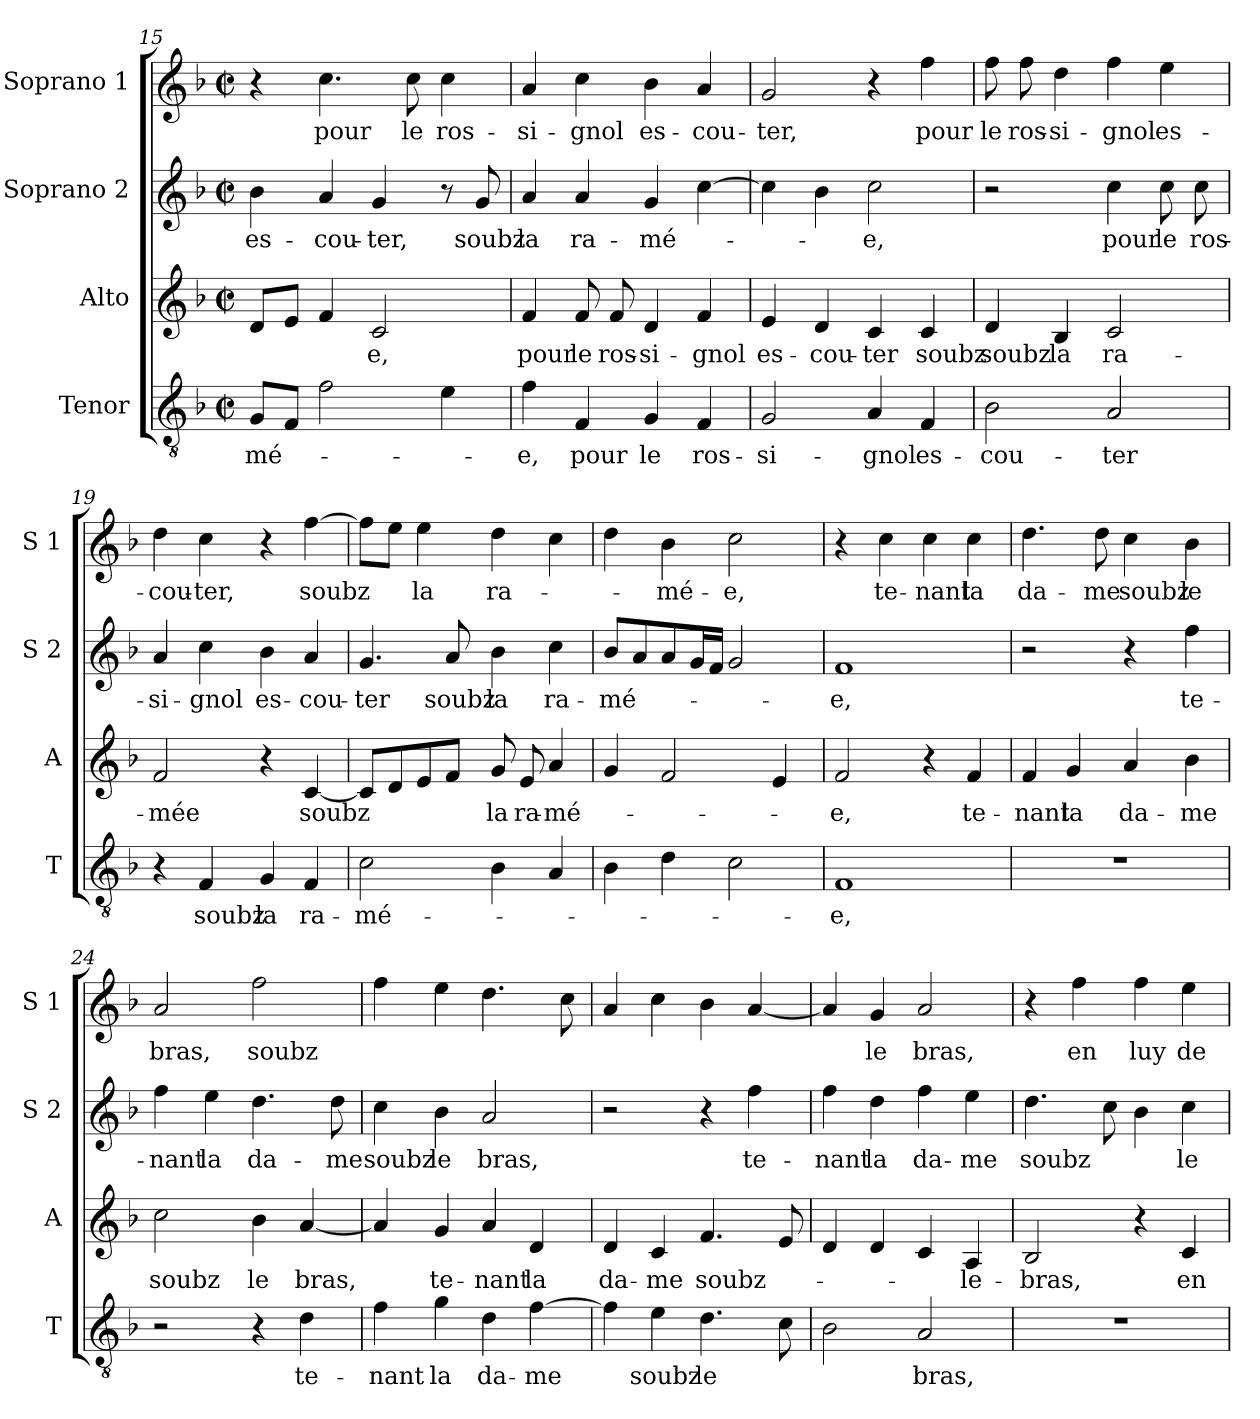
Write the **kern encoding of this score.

**kern	**text	**kern	**text	**kern	**text	**kern	**text
*part4	*part4	*part3	*part3	*part2	*part2	*part1	*part1
*staff4	*staff4	*staff3	*staff3	*staff2	*staff2	*staff1	*staff1
*I"Tenor	*	*I"Alto	*	*I"Soprano 2	*	*I"Soprano 1	*
*I'T	*	*I'A	*	*I'S 2	*	*I'S 1	*
*clefGv2	*	*clefG2	*	*clefG2	*	*clefG2	*
*k[b-]	*	*k[b-]	*	*k[b-]	*	*k[b-]	*
*F:	*	*F:	*	*F:	*	*F:	*
*M2/2	*	*M2/2	*	*M2/2	*	*M2/2	*
*met(c|)	*	*met(c|)	*	*met(c|)	*	*met(c|)	*
=15	=15	=15	=15	=15	=15	=15	=15
!	!LO:LY:b	!	!	!	!LO:LY:b	!	!
8G/L	-mé-	8d/L	.	4b-\	es-	4r	.
8F/J	.	8e/J	.	.	.	.	.
!	!	!	!	!	!LO:LY:b	!	!LO:LY:b
2f\	.	4f/	.	4a/	-cou-	4.cc\	pour
!	!	!	!LO:LY:b	!	!LO:LY:b	!	!
.	.	2c/	-e,	4g/	-ter,	.	.
!	!	!	!	!	!	!	!LO:LY:b
.	.	.	.	.	.	8cc\	le
!	!	!	!	!	!	!	!LO:LY:b
4e\	.	.	.	8r	.	4cc\	ros-
!	!	!	!	!	!LO:LY:b	!	!
.	.	.	.	8g/	soubz	.	.
=16	=16	=16	=16	=16	=16	=16	=16
!	!LO:LY:b	!	!LO:LY:b	!	!LO:LY:b	!	!LO:LY:b
4f\	-e,	4f/	pour	4a/	la	4a/	-si-
!	!LO:LY:b	!	!LO:LY:b	!	!LO:LY:b	!	!LO:LY:b
4F/	pour	8f/	le	4a/	ra-	4cc\	-gnol
!	!	!	!LO:LY:b	!	!	!	!
.	.	8f/	ros-	.	.	.	.
!	!LO:LY:b	!	!LO:LY:b	!	!LO:LY:b	!	!LO:LY:b
4G/	le	4d/	-si-	4g/	-mé-	4b-\	es-
!	!LO:LY:b	!	!LO:LY:b	!	!	!	!LO:LY:b
4F/	ros-	4f/	-gnol	[4cc\	.	4a/	-cou-
!!LO:PB:g=z
=17	=17	=17	=17	=17	=17	=17	=17
!	!LO:LY:b	!	!LO:LY:b	!	!	!	!LO:LY:b
2G/	-si-	4e/	es-	4cc\]	.	2g/	-ter,
!	!	!	!LO:LY:b	!	!	!	!
.	.	4d/	-cou-	4b-\	.	.	.
!	!LO:LY:b	!	!LO:LY:b	!	!LO:LY:b	!	!
4A/	-gnol	4c/	-ter	2cc\	-e,	4r	.
!	!LO:LY:b	!	!LO:LY:b	!	!	!	!LO:LY:b
4F/	es-	4c/	soubz	.	.	4ff\	pour
=18	=18	=18	=18	=18	=18	=18	=18
!	!LO:LY:b	!	!LO:LY:b	!	!	!	!LO:LY:b
2B-\	-cou-	4d/	soubz	2r	.	8ff\	le
!	!	!	!	!	!	!	!LO:LY:b
.	.	.	.	.	.	8ff\	ros-
!	!	!	!LO:LY:b	!	!	!	!LO:LY:b
.	.	4B-/	la	.	.	4dd\	-si-
!	!LO:LY:b	!	!LO:LY:b	!	!LO:LY:b	!	!LO:LY:b
2A/	-ter	2c/	ra-	4cc\	pour	4ff\	-gnol
!	!	!	!	!	!LO:LY:b	!	!LO:LY:b
.	.	.	.	8cc\	le	4ee\	es-
!	!	!	!	!	!LO:LY:b	!	!
.	.	.	.	8cc\	ros-	.	.
=19	=19	=19	=19	=19	=19	=19	=19
!	!	!	!LO:LY:b	!	!LO:LY:b	!	!LO:LY:b
4r	.	2f/	-mée	4a/	-si-	4dd\	-cou-
!	!LO:LY:b	!	!	!	!LO:LY:b	!	!LO:LY:b
4F/	soubz	.	.	4cc\	-gnol	4cc\	-ter,
!	!LO:LY:b	!	!	!	!LO:LY:b	!	!
4G/	la	4r	.	4b-\	es-	4r	.
!	!LO:LY:b	!	!LO:LY:b	!	!LO:LY:b	!	!LO:LY:b
4F/	ra-	[4c/	soubz	4a/	-cou-	[4ff\	soubz
=20	=20	=20	=20	=20	=20	=20	=20
!	!LO:LY:b	!	!	!	!LO:LY:b	!	!
2c\	-mé-	8c/L]	.	4.g/	-ter	8ff\L]	.
.	.	8d/	.	.	.	8ee\J	.
!	!	!	!	!	!	!	!LO:LY:b
.	.	8e/	.	.	.	4ee\	la
!	!	!	!	!	!LO:LY:b	!	!
.	.	8f/J	.	8a/	soubz	.	.
!	!	!	!LO:LY:b	!	!LO:LY:b	!	!LO:LY:b
4B-\	.	8g/	la	4b-\	la	4dd\	ra-
!	!	!	!LO:LY:b	!	!	!	!
.	.	8e/	ra-	.	.	.	.
!	!	!	!LO:LY:b	!	!LO:LY:b	!	!
4A/	.	4a/	-mé-	4cc\	ra-	4cc\	.
=21	=21	=21	=21	=21	=21	=21	=21
!	!	!	!	!	!LO:LY:b	!	!
4B-\	.	4g/	.	8b-/L	-mé-	4dd\	.
.	.	.	.	8a/	.	.	.
!	!	!	!	!	!	!	!LO:LY:b
4d\	.	2f/	.	8a/	.	4b-\	-mé-
.	.	.	.	16g/L	.	.	.
.	.	.	.	16f/JJ	.	.	.
!	!	!	!	!	!	!	!LO:LY:b
2c\	.	.	.	2g/	.	2cc\	-e,
.	.	4e/	.	.	.	.	.
!!LO:LB:g=z
=22	=22	=22	=22	=22	=22	=22	=22
!	!LO:LY:b	!	!LO:LY:b	!	!LO:LY:b	!	!
1F	-e,	2f/	-e,	1f	-e,	4r	.
!	!	!	!	!	!	!	!LO:LY:b
.	.	.	.	.	.	4cc\	te-
!	!	!	!	!	!	!	!LO:LY:b
.	.	4r	.	.	.	4cc\	-nant
!	!	!	!LO:LY:b	!	!	!	!LO:LY:b
.	.	4f/	te-	.	.	4cc\	la
=23	=23	=23	=23	=23	=23	=23	=23
!	!	!	!LO:LY:b	!	!	!	!LO:LY:b
1r	.	4f/	-nant	2r	.	4.dd\	da-
!	!	!	!LO:LY:b	!	!	!	!
.	.	4g/	la	.	.	.	.
!	!	!	!	!	!	!	!LO:LY:b
.	.	.	.	.	.	8dd\	-me
!	!	!	!LO:LY:b	!	!	!	!LO:LY:b
.	.	4a/	da-	4r	.	4cc\	soubz
!	!	!	!LO:LY:b	!	!LO:LY:b	!	!LO:LY:b
.	.	4b-\	-me	4ff\	te-	4b-\	le
=24	=24	=24	=24	=24	=24	=24	=24
!	!	!	!LO:LY:b	!	!LO:LY:b	!	!LO:LY:b
2r	.	2cc\	soubz	4ff\	-nant	2a/	bras,
!	!	!	!	!	!LO:LY:b	!	!
.	.	.	.	4ee\	la	.	.
!	!	!	!LO:LY:b	!	!LO:LY:b	!	!LO:LY:b
4r	.	4b-\	le	4.dd\	da-	2ff\	soubz
!	!LO:LY:b	!	!LO:LY:b	!	!	!	!
4d\	te-	[4a/	bras,	.	.	.	.
!	!	!	!	!	!LO:LY:b	!	!
.	.	.	.	8dd\	-me	.	.
=25	=25	=25	=25	=25	=25	=25	=25
!	!LO:LY:b	!	!	!	!LO:LY:b	!	!
4f\	-nant	4a/]	.	4cc\	soubz	4ff\	.
!	!LO:LY:b	!	!LO:LY:b	!	!LO:LY:b	!	!
4g\	la	4g/	te-	4b-\	le	4ee\	.
!	!LO:LY:b	!	!LO:LY:b	!	!LO:LY:b	!	!
4d\	da-	4a/	-nant	2a/	bras,	4.dd\	.
!	!LO:LY:b	!	!LO:LY:b	!	!	!	!
[4f\	-me	4d/	la	.	.	.	.
.	.	.	.	.	.	8cc\	.
=26	=26	=26	=26	=26	=26	=26	=26
!	!	!	!LO:LY:b	!	!	!	!
4f\]	.	4d/	da-	2r	.	4a/	.
!	!LO:LY:b	!	!LO:LY:b	!	!	!	!
4e\	soubz	4c/	-me	.	.	4cc\	.
!	!LO:LY:b	!	!LO:LY:b	!	!	!	!
4.d\	le	4.f/	soubz-	4r	.	4b-\	.
!	!	!	!	!	!LO:LY:b	!	!
.	.	.	.	4ff\	te-	[4a/	.
8c\	.	8e/	.	.	.	.	.
=27	=27	=27	=27	=27	=27	=27	=27
!	!	!	!	!	!LO:LY:b	!	!
2B-\	.	4d/	.	4ff\	-nant	4a/]	.
!	!	!	!	!	!LO:LY:b	!	!LO:LY:b
.	.	4d/	.	4dd\	la	4g/	le
!	!LO:LY:b	!	!	!	!LO:LY:b	!	!LO:LY:b
2A/	bras,	4c/	.	4ff\	da-	2a/	bras,
!	!	!	!LO:LY:b	!	!LO:LY:b	!	!
.	.	4A/	-le-	4ee\	-me	.	.
!!LO:LB:g=z
=28	=28	=28	=28	=28	=28	=28	=28
!	!	!	!LO:LY:b	!	!LO:LY:b	!	!
1r	.	2B-/	-bras,	4.dd\	soubz	4r	.
!	!	!	!	!	!	!	!LO:LY:b
.	.	.	.	.	.	4ff\	en
.	.	.	.	8cc\	.	.	.
!	!	!	!	!	!	!	!LO:LY:b
.	.	4r	.	4b-\	.	4ff\	luy
!	!	!	!LO:LY:b	!	!LO:LY:b	!	!LO:LY:b
.	.	4c/	en	4cc\	le	4ee\	de-
=	=	=	=	=	=	=	=
*-	*-	*-	*-	*-	*-	*-	*-
